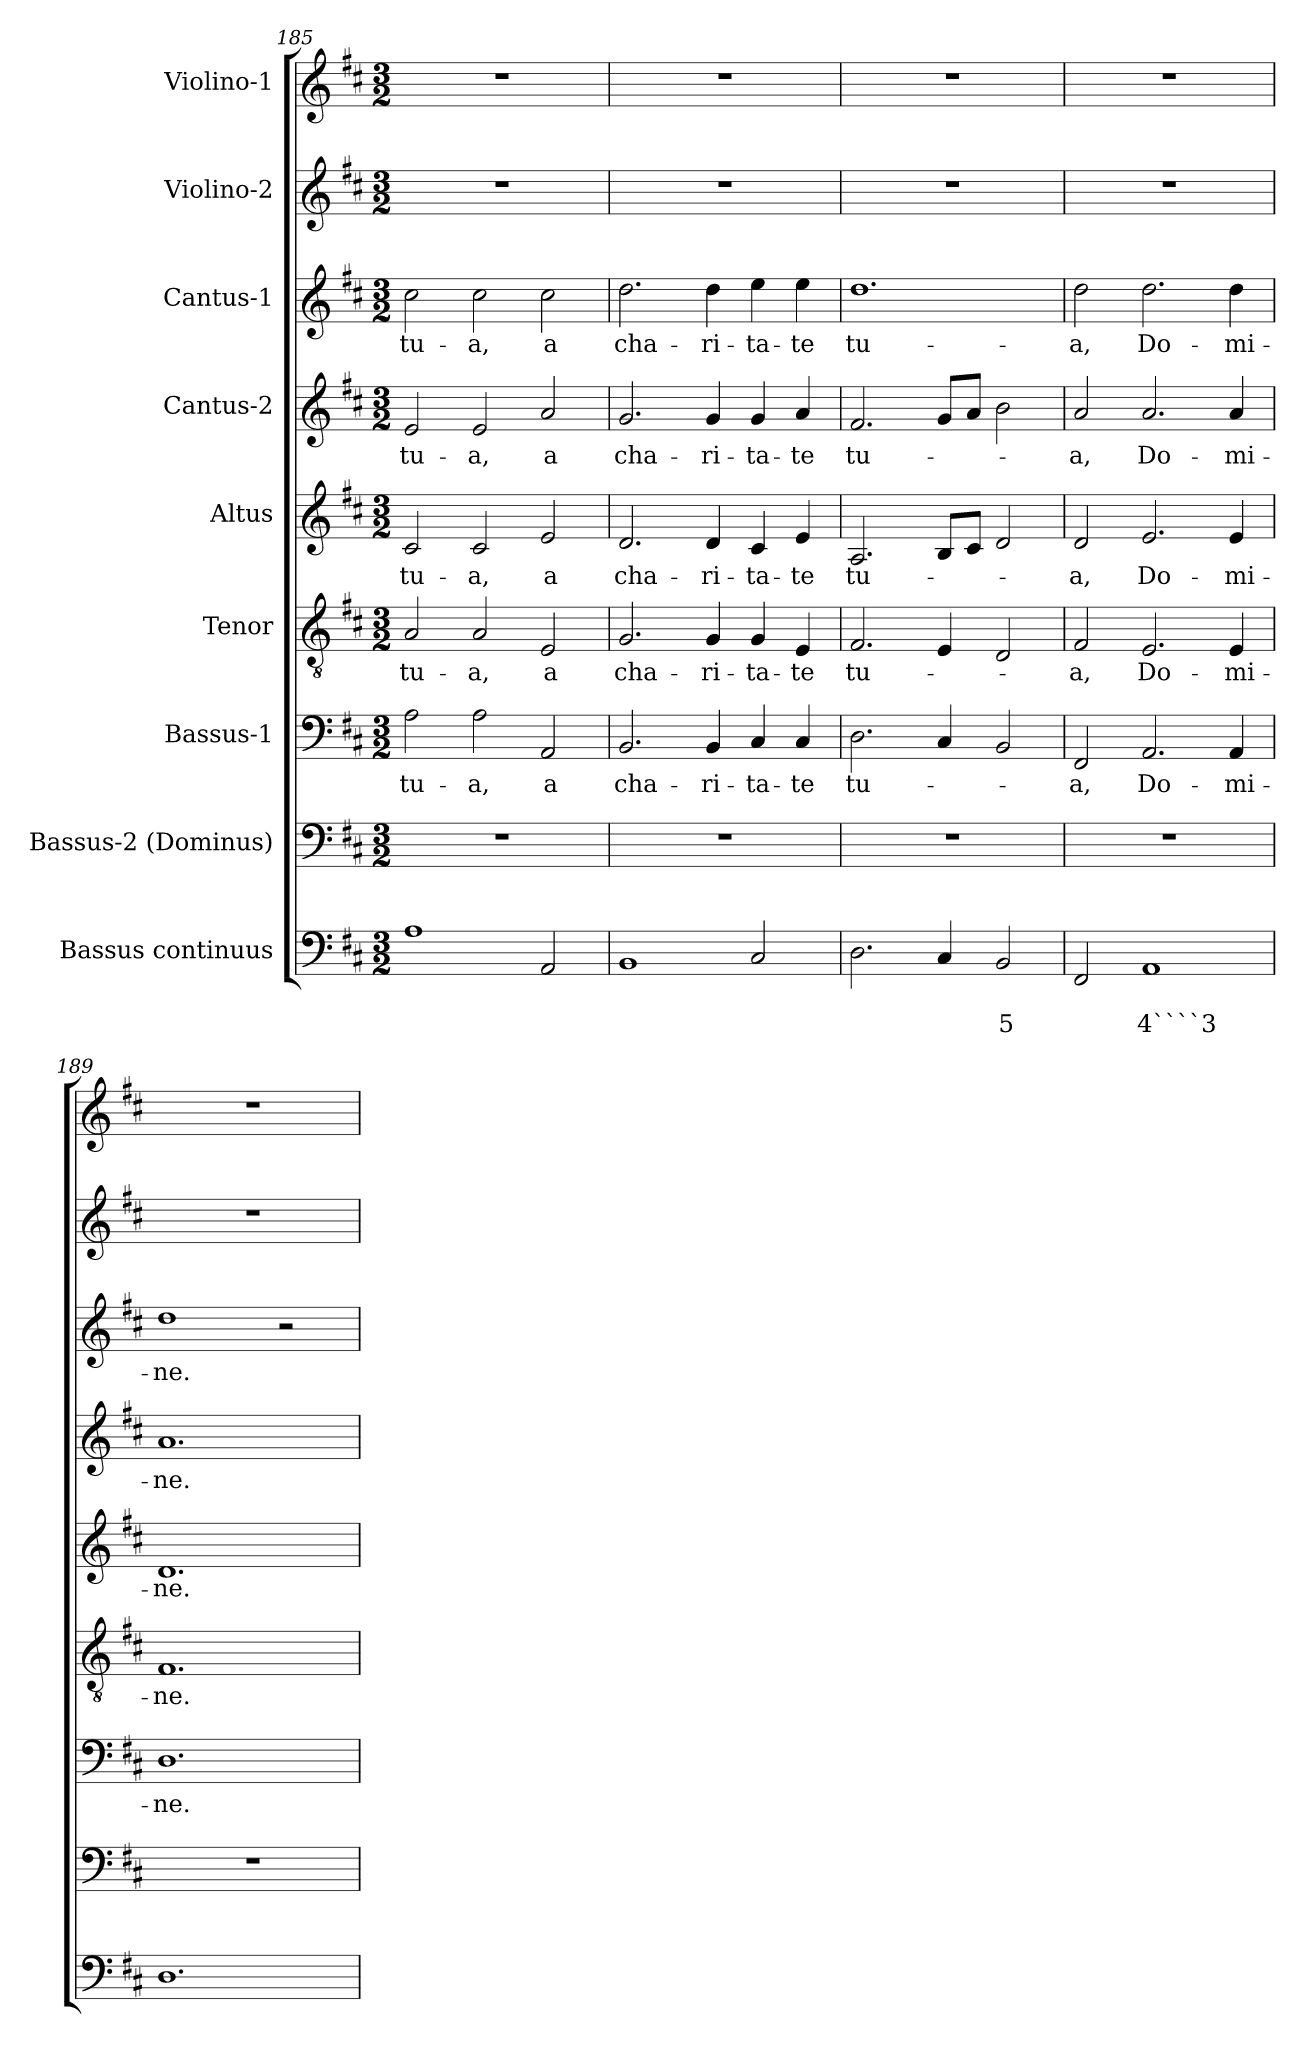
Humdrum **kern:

**kern	**text	**text	**kern	**kern	**text	**kern	**text	**kern	**text	**kern	**text	**kern	**text	**kern	**kern
*part9	*part9	*part9	*part8	*part7	*part7	*part6	*part6	*part5	*part5	*part4	*part4	*part3	*part3	*part2	*part1
*staff9	*staff9	*staff9	*staff8	*staff7	*staff7	*staff6	*staff6	*staff5	*staff5	*staff4	*staff4	*staff3	*staff3	*staff2	*staff1
*I"Bassus continuus	*	*	*I"Bassus-2 (Dominus)	*I"Bassus-1	*	*I"Tenor	*	*I"Altus	*	*I"Cantus-2	*	*I"Cantus-1	*	*I"Violino-2	*I"Violino-1
*clefF4	*	*	*clefF4	*clefF4	*	*clefGv2	*	*clefG2	*	*clefG2	*	*clefG2	*	*clefG2	*clefG2
*k[f#c#]	*	*	*k[f#c#]	*k[f#c#]	*	*k[f#c#]	*	*k[f#c#]	*	*k[f#c#]	*	*k[f#c#]	*	*k[f#c#]	*k[f#c#]
*D:	*	*	*D:	*D:	*	*D:	*	*D:	*	*D:	*	*D:	*	*D:	*D:
*M3/2	*	*	*M3/2	*M3/2	*	*M3/2	*	*M3/2	*	*M3/2	*	*M3/2	*	*M3/2	*M3/2
=185	=185	=185	=185	=185	=185	=185	=185	=185	=185	=185	=185	=185	=185	=185	=185
!	!	!	!	!	!LO:LY:b	!	!LO:LY:b	!	!LO:LY:b	!	!LO:LY:b	!	!LO:LY:b	!	!
1A	.	.	1.r	2A\	tu-	2A/	tu-	2c#/	tu-	2e/	tu-	2cc#\	tu-	1.r	1.r
!	!	!	!	!	!LO:LY:b	!	!LO:LY:b	!	!LO:LY:b	!	!LO:LY:b	!	!LO:LY:b	!	!
.	.	.	.	2A\	-a,	2A/	-a,	2c#/	-a,	2e/	-a,	2cc#\	-a,	.	.
!	!	!	!	!	!LO:LY:b	!	!LO:LY:b	!	!LO:LY:b	!	!LO:LY:b	!	!LO:LY:b	!	!
2AA/	.	.	.	2AA/	a	2E/	a	2e/	a	2a/	a	2cc#\	a	.	.
=186	=186	=186	=186	=186	=186	=186	=186	=186	=186	=186	=186	=186	=186	=186	=186
!	!	!	!	!	!LO:LY:b	!	!LO:LY:b	!	!LO:LY:b	!	!LO:LY:b	!	!LO:LY:b	!	!
1BB	.	.	1.r	2.BB/	cha-	2.G/	cha-	2.d/	cha-	2.g/	cha-	2.dd\	cha-	1.r	1.r
!	!	!	!	!	!LO:LY:b	!	!LO:LY:b	!	!LO:LY:b	!	!LO:LY:b	!	!LO:LY:b	!	!
.	.	.	.	4BB/	-ri-	4G/	-ri-	4d/	-ri-	4g/	-ri-	4dd\	-ri-	.	.
!	!	!	!	!	!LO:LY:b	!	!LO:LY:b	!	!LO:LY:b	!	!LO:LY:b	!	!LO:LY:b	!	!
2C#/	.	.	.	4C#/	-ta-	4G/	-ta-	4c#/	-ta-	4g/	-ta-	4ee\	-ta-	.	.
!	!	!	!	!	!LO:LY:b	!	!LO:LY:b	!	!LO:LY:b	!	!LO:LY:b	!	!LO:LY:b	!	!
.	.	.	.	4C#/	-te	4E/	-te	4e/	-te	4a/	-te	4ee\	-te	.	.
!!LO:PB:g=z
=187	=187	=187	=187	=187	=187	=187	=187	=187	=187	=187	=187	=187	=187	=187	=187
!	!	!	!	!	!LO:LY:b	!	!LO:LY:b	!	!LO:LY:b	!	!LO:LY:b	!	!LO:LY:b	!	!
2.D\	.	.	1.r	2.D\	tu-	2.F#/	tu-	2.A/	tu-	2.f#/	tu-	1.dd	tu-	1.r	1.r
4C#/	.	.	.	4C#/	.	4E/	.	8B/L	.	8g/L	.	.	.	.	.
.	.	.	.	.	.	.	.	8c#/J	.	8a/J	.	.	.	.	.
!	!	!LO:LY:b	!	!	!	!	!	!	!	!	!	!	!	!	!
2BB/	.	5	.	2BB/	.	2D/	.	2d/	.	2b\	.	.	.	.	.
=188	=188	=188	=188	=188	=188	=188	=188	=188	=188	=188	=188	=188	=188	=188	=188
!	!	!	!	!	!LO:LY:b	!	!LO:LY:b	!	!LO:LY:b	!	!LO:LY:b	!	!LO:LY:b	!	!
2FF#/	.	.	1.r	2FF#/	-a,	2F#/	-a,	2d/	-a,	2a/	-a,	2dd\	-a,	1.r	1.r
!	!	!LO:LY:b	!	!	!LO:LY:b	!	!LO:LY:b	!	!LO:LY:b	!	!LO:LY:b	!	!LO:LY:b	!	!
1AA	.	4````3	.	2.AA/	Do-	2.E/	Do-	2.e/	Do-	2.a/	Do-	2.dd\	Do-	.	.
!	!	!	!	!	!LO:LY:b	!	!LO:LY:b	!	!LO:LY:b	!	!LO:LY:b	!	!LO:LY:b	!	!
.	.	.	.	4AA/	-mi-	4E/	-mi-	4e/	-mi-	4a/	-mi-	4dd\	-mi-	.	.
=189	=189	=189	=189	=189	=189	=189	=189	=189	=189	=189	=189	=189	=189	=189	=189
!	!	!	!	!	!LO:LY:b	!	!LO:LY:b	!	!LO:LY:b	!	!LO:LY:b	!	!LO:LY:b	!	!
1.D	.	.	1.r	1.D	-ne.	1.F#	-ne.	1.d	-ne.	1.a	-ne.	1dd	-ne.	1.r	1.r
.	.	.	.	.	.	.	.	.	.	.	.	2r	.	.	.
=	=	=	=	=	=	=	=	=	=	=	=	=	=	=	=
*-	*-	*-	*-	*-	*-	*-	*-	*-	*-	*-	*-	*-	*-	*-	*-
